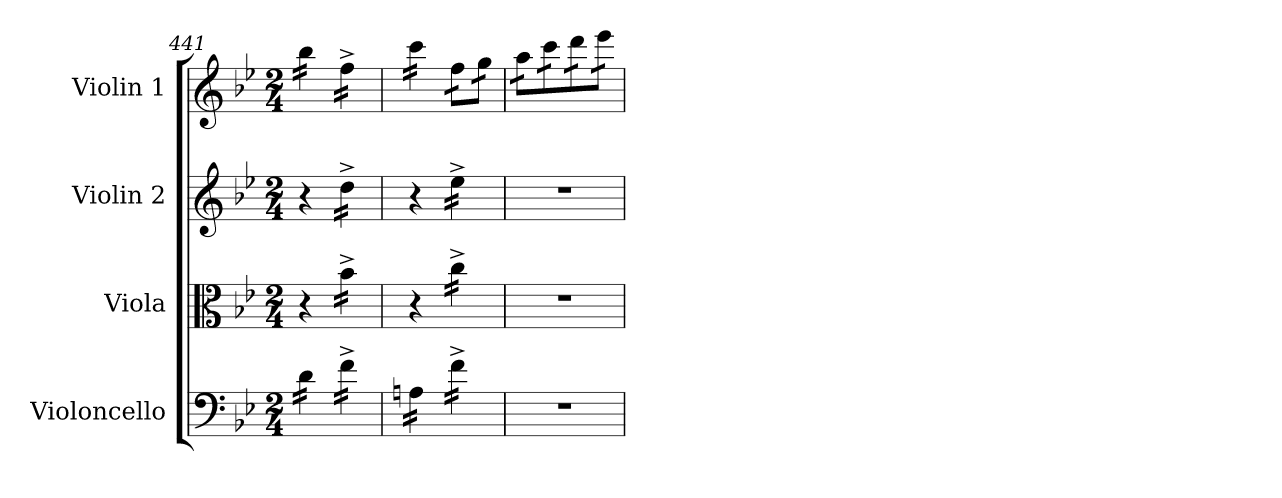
**kern	**kern	**kern	**kern
*part4	*part3	*part2	*part1
*staff4	*staff3	*staff2	*staff1
*I"Violoncello	*I"Viola	*I"Violin 2	*I"Violin 1
*I'Vc	*I'Vla	*I'Vln	*I'Vln
*clefF4	*clefC3	*clefG2	*clefG2
*k[b-e-]	*k[b-e-]	*k[b-e-]	*k[b-e-]
*M2/4	*M2/4	*M2/4	*M2/4
=441	=441	=441	=441
*tremolo	*	*	*
*	*	*	*tremolo
16d\LL	4r	4r	16bb-\LL
16d\	.	.	16bb-\
16d\	.	.	16bb-\
16d\JJ	.	.	16bb-\JJ
*	*tremolo	*	*
*	*	*tremolo	*
16f^\LL	16b-^\LL	16dd^\LL	16ff^\LL
16f^\	16b-^\	16dd^\	16ff^\
16f^\	16b-^\	16dd^\	16ff^\
16f^\JJ	16b-^\JJ	16dd^\JJ	16ff^\JJ
=442	=442	=442	=442
16An\LL	4r	4r	16ccc\LL
16An\	.	.	16ccc\
16An\	.	.	16ccc\
16An\JJ	.	.	16ccc\JJ
16f^\LL	16cc^\LL	16ee-^\LL	16ff\LL
16f^\	16cc^\	16ee-^\	16ff\
16f^\	16cc^\	16ee-^\	16gg\
16f^\JJ	16cc^\JJ	16ee-^\JJ	16gg\JJ
*	*	*Xtremolo	*
*	*Xtremolo	*	*
*Xtremolo	*	*	*
=443	=443	=443	=443
2r	2r	2r	16aa\LL
.	.	.	16aa\
.	.	.	16ccc\
.	.	.	16ccc\
.	.	.	16ddd\
.	.	.	16ddd\
.	.	.	16eee-\
.	.	.	16eee-\JJ
*	*	*	*Xtremolo
=	=	=	=
*-	*-	*-	*-
